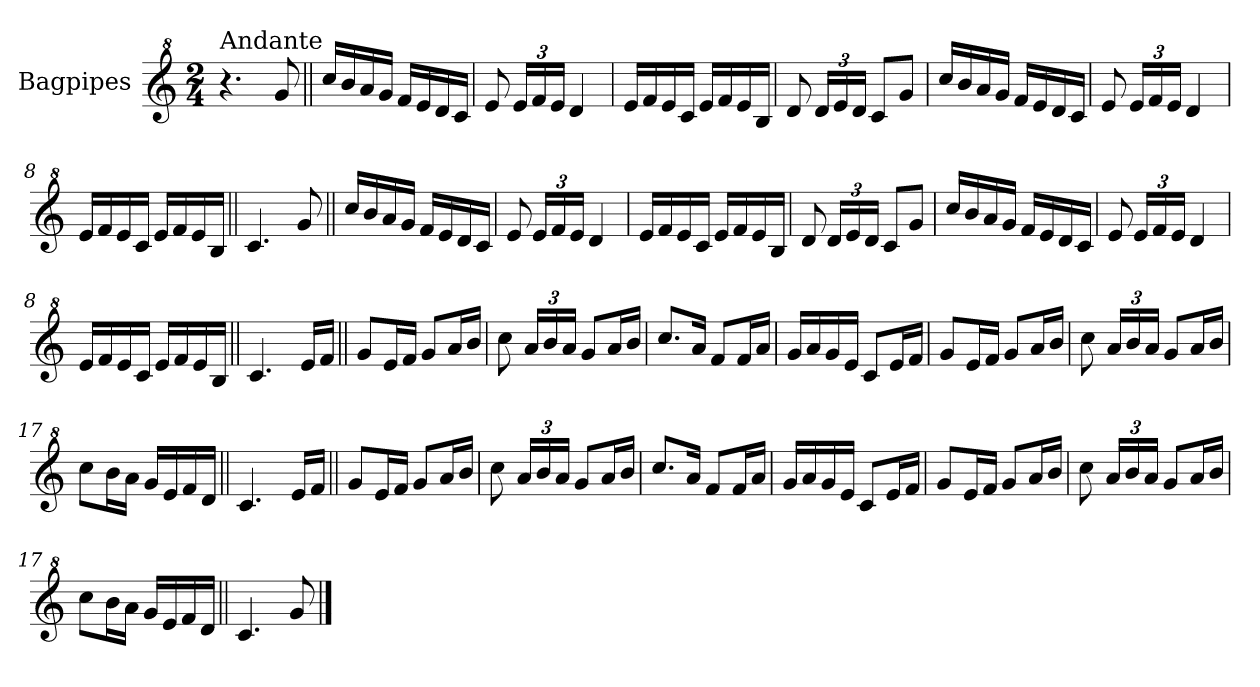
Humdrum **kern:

**kern
*part1
*staff1
*I"Bagpipes
*I'Bag
*clefG^2
*k[]
*C:
*M2/4
=1
!LO:TX:a:t=Andante
4.r
8gg/
=2||
16ccc/LL
16bb/
16aa/
16gg/JJ
16ff/LL
16ee/
16dd/
16cc/JJ
=3
8ee/
*Xbrackettup
24ee/LL
24ff/
24ee/JJ
4dd/
=4
16ee/LL
16ff/
16ee/
16cc/JJ
16ee/LL
16ff/
16ee/
16b/JJ
=5
8dd/
24dd/LL
24ee/
24dd/JJ
8cc/L
8gg/J
=6
16ccc/LL
16bb/
16aa/
16gg/JJ
16ff/LL
16ee/
16dd/
16cc/JJ
!!LO:LB:g=z
=7
8ee/
24ee/LL
24ff/
24ee/JJ
4dd/
=8
16ee/LL
16ff/
16ee/
16cc/JJ
16ee/LL
16ff/
16ee/
16b/JJ
=9||
4.cc/
8gg/
=2||
16ccc/LL
16bb/
16aa/
16gg/JJ
16ff/LL
16ee/
16dd/
16cc/JJ
=3
8ee/
24ee/LL
24ff/
24ee/JJ
4dd/
=4
16ee/LL
16ff/
16ee/
16cc/JJ
16ee/LL
16ff/
16ee/
16b/JJ
=5
8dd/
24dd/LL
24ee/
24dd/JJ
8cc/L
8gg/J
=6
16ccc/LL
16bb/
16aa/
16gg/JJ
16ff/LL
16ee/
16dd/
16cc/JJ
!!LO:LB:g=z
=7
8ee/
24ee/LL
24ff/
24ee/JJ
4dd/
=8
16ee/LL
16ff/
16ee/
16cc/JJ
16ee/LL
16ff/
16ee/
16b/JJ
=10||
4.cc/
16ee/LL
16ff/JJ
=11||
8gg/L
16ee/L
16ff/JJ
8gg/L
16aa/L
16bb/JJ
=12
8ccc\
24aa/LL
24bb/
24aa/JJ
8gg/L
16aa/L
16bb/JJ
=13
8.ccc/L
16aa/Jk
8ff/L
16ff/L
16aa/JJ
!!LO:LB:g=z
=14
16gg/LL
16aa/
16gg/
16ee/JJ
8cc/L
16ee/L
16ff/JJ
=15
8gg/L
16ee/L
16ff/JJ
8gg/L
16aa/L
16bb/JJ
=16
8ccc\
24aa/LL
24bb/
24aa/JJ
8gg/L
16aa/L
16bb/JJ
=17
8ccc\L
16bb\L
16aa\JJ
16gg/LL
16ee/
16ff/
16dd/JJ
=18||
4.cc/
16ee/LL
16ff/JJ
=11||
8gg/L
16ee/L
16ff/JJ
8gg/L
16aa/L
16bb/JJ
=12
8ccc\
24aa/LL
24bb/
24aa/JJ
8gg/L
16aa/L
16bb/JJ
=13
8.ccc/L
16aa/Jk
8ff/L
16ff/L
16aa/JJ
!!LO:LB:g=z
=14
16gg/LL
16aa/
16gg/
16ee/JJ
8cc/L
16ee/L
16ff/JJ
=15
8gg/L
16ee/L
16ff/JJ
8gg/L
16aa/L
16bb/JJ
=16
8ccc\
24aa/LL
24bb/
24aa/JJ
8gg/L
16aa/L
16bb/JJ
=17
8ccc\L
16bb\L
16aa\JJ
16gg/LL
16ee/
16ff/
16dd/JJ
=19||
4.cc/
8gg/
==
*-
